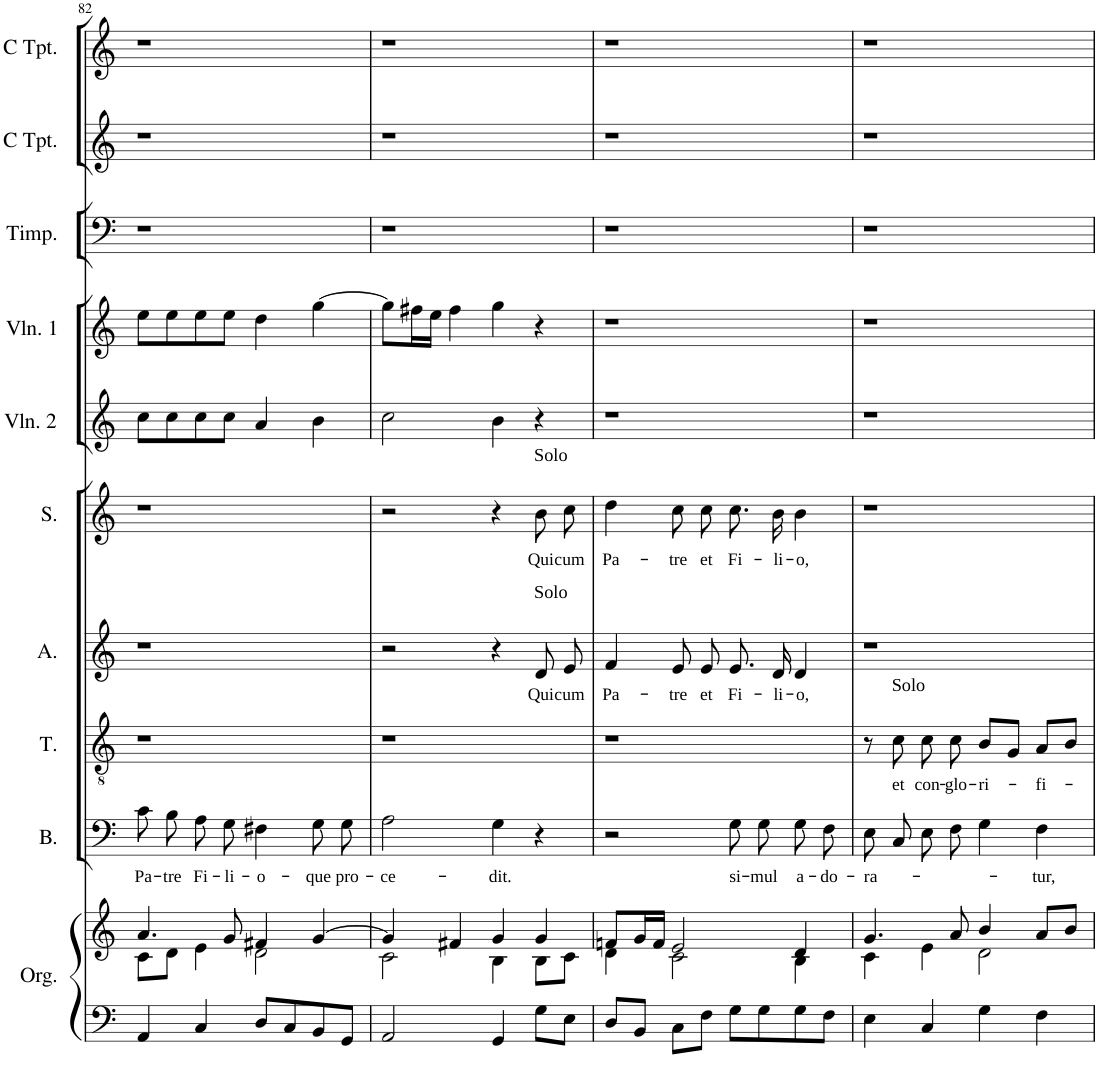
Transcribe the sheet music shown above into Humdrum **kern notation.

**kern	**kern	**kern	**text	**kern	**text	**kern	**text	**kern	**text	**kern	**kern	**kern	**kern	**kern
*part10	*part10	*part9	*part9	*part8	*part8	*part7	*part7	*part6	*part6	*part5	*part4	*part3	*part2	*part1
*staff11	*staff10	*staff9	*staff9	*staff8	*staff8	*staff7	*staff7	*staff6	*staff6	*staff5	*staff4	*staff3	*staff2	*staff1
*I"Organo	*	*I"Bass	*	*I"Tenore	*	*I"Alto	*	*I"Canto	*	*I"Violino secondo	*I"Violino primo	*I"Tympani	*I"Clarino secondo	*I"Clarino primo
*I'Org.	*	*I'B.	*	*I'T.	*	*I'A.	*	*	*	*I'Vln. 2	*I'Vln. 1	*	*	*
!!LO:PB:g=z
*clefF4	*clefG2	*clefF4	*	*clefGv2	*	*clefG2	*	*clefG2	*	*clefG2	*clefG2	*clefF4	*clefG2	*clefG2
*	*	*	*	*Trd7c12	*	*	*	*	*	*	*	*	*	*
*k[]	*k[]	*k[]	*	*k[]	*	*k[]	*	*k[]	*	*k[]	*k[]	*k[]	*k[]	*k[]
*M4/4	*M4/4	*M4/4	*	*M4/4	*	*M4/4	*	*M4/4	*	*M4/4	*M4/4	*M4/4	*M4/4	*M4/4
*met(c)	*met(c)	*met(c)	*	*met(c)	*	*met(c)	*	*met(c)	*	*met(c)	*met(c)	*met(c)	*met(c)	*met(c)
=82	=82	=82	=82	=82	=82	=82	=82	=82	=82	=82	=82	=82	=82	=82
*	*^	*	*	*	*	*	*	*	*	*	*	*	*	*
!	!	!	!	!LO:LY:b	!	!	!	!	!	!	!	!	!	!	!
4AA/	4.a/	8c\L	8c\L	Pa-	1r	.	1r	.	1r	.	8cc\L	8ee\L	1r	1r	1r
!	!	!	!	!LO:LY:b	!	!	!	!	!	!	!	!	!	!	!
.	.	8d\J	8B\J	-tre	.	.	.	.	.	.	8cc\	8ee\	.	.	.
!	!	!	!	!LO:LY:b	!	!	!	!	!	!	!	!	!	!	!
4C/	.	4e\	8A\L	Fi-	.	.	.	.	.	.	8cc\	8ee\	.	.	.
!	!	!	!	!LO:LY:b	!	!	!	!	!	!	!	!	!	!	!
.	8g/	.	8G\J	-li-	.	.	.	.	.	.	8cc\J	8ee\J	.	.	.
!	!	!	!	!LO:LY:b	!	!	!	!	!	!	!	!	!	!	!
8D/L	4f#X/	2d\	4F#X\	-o-	.	.	.	.	.	.	4a/	4dd\	.	.	.
8C/	.	.	.	.	.	.	.	.	.	.	.	.	.	.	.
!	!	!	!	!LO:LY:b	!	!	!	!	!	!	!	!	!	!	!
8BB/	[4g/	.	8G\L	-que	.	.	.	.	.	.	4b\	[4gg\	.	.	.
!	!	!	!	!LO:LY:b	!	!	!	!	!	!	!	!	!	!	!
8GG/J	.	.	8G\J	pro-	.	.	.	.	.	.	.	.	.	.	.
=83	=83	=83	=83	=83	=83	=83	=83	=83	=83	=83	=83	=83	=83	=83	=83
!	!	!	!	!LO:LY:b	!	!	!	!	!	!	!	!	!	!	!
2AA/	4g/]	2c\	2A\	-ce-	1r	.	2r	.	2r	.	2cc\	8gg\L]	1r	1r	1r
.	.	.	.	.	.	.	.	.	.	.	.	16ff#X\L	.	.	.
.	.	.	.	.	.	.	.	.	.	.	.	16ee\JJ	.	.	.
.	4f#X/	.	.	.	.	.	.	.	.	.	.	4ff#\	.	.	.
!	!	!	!	!LO:LY:b	!	!	!	!	!	!	!	!	!	!	!
4GG/	4g/	4B\	4G\	-dit.	.	.	4r	.	4r	.	4b\	4gg\	.	.	.
!	!	!	!	!	!	!	!	!	!LO:TX:a:t=Solo	!	!	!	!	!	!
!	!	!	!	!	!	!	!LO:TX:a:t=Solo	!	!	!	!	!	!	!	!
!	!	!	!	!	!	!	!	!LO:LY:b	!	!LO:LY:b	!	!	!	!	!
8G\L	4g/	8B\L	4r	.	.	.	8d/L	Qui	8b\L	Qui	4r	4r	.	.	.
!	!	!	!	!	!	!	!	!LO:LY:b	!	!LO:LY:b	!	!	!	!	!
8E\J	.	8c\J	.	.	.	.	8e/J	cum	8cc\J	cum	.	.	.	.	.
=84	=84	=84	=84	=84	=84	=84	=84	=84	=84	=84	=84	=84	=84	=84	=84
!	!	!	!	!	!	!	!	!LO:LY:b	!	!LO:LY:b	!	!	!	!	!
8D/L	8fn/L	4d\	2r	.	1r	.	4f/	Pa-	4dd\	Pa-	1r	1r	1r	1r	1r
8BB/J	16g/L	.	.	.	.	.	.	.	.	.	.	.	.	.	.
.	16f/JJ	.	.	.	.	.	.	.	.	.	.	.	.	.	.
!	!	!	!	!	!	!	!	!LO:LY:b	!	!LO:LY:b	!	!	!	!	!
8C\L	2e/	2c\	.	.	.	.	8e/L	-tre	8cc\L	-tre	.	.	.	.	.
!	!	!	!	!	!	!	!	!LO:LY:b	!	!LO:LY:b	!	!	!	!	!
8F\J	.	.	.	.	.	.	8e/J	et	8cc\J	et	.	.	.	.	.
!	!	!	!	!LO:LY:b	!	!	!	!LO:LY:b	!	!LO:LY:b	!	!	!	!	!
8G\L	.	.	8G\L	si-	.	.	8.e/L	Fi-	8.cc\L	Fi-	.	.	.	.	.
!	!	!	!	!LO:LY:b	!	!	!	!	!	!	!	!	!	!	!
8G\	.	.	8G\J	-mul	.	.	.	.	.	.	.	.	.	.	.
!	!	!	!	!	!	!	!	!LO:LY:b	!	!LO:LY:b	!	!	!	!	!
.	.	.	.	.	.	.	16d/Jk	-li-	16b\Jk	-li-	.	.	.	.	.
!	!	!	!	!LO:LY:b	!	!	!	!LO:LY:b	!	!LO:LY:b	!	!	!	!	!
8G\	4d/	4B\	8G\L	a-	.	.	4d/	-o,	4b\	-o,	.	.	.	.	.
!	!	!	!	!LO:LY:b	!	!	!	!	!	!	!	!	!	!	!
8F\J	.	.	8F\J	-do-	.	.	.	.	.	.	.	.	.	.	.
=85	=85	=85	=85	=85	=85	=85	=85	=85	=85	=85	=85	=85	=85	=85	=85
!	!	!	!	!LO:LY:b	!	!	!	!	!	!	!	!	!	!	!
4E\	4.g/	4c\	8E\L	-ra-	8r	.	1r	.	1r	.	1r	1r	1r	1r	1r
!	!	!	!	!	!LO:TX:a:t=Solo	!	!	!	!	!	!	!	!	!	!
!	!	!	!	!	!	!LO:LY:b	!	!	!	!	!	!	!	!	!
.	.	.	8C\J	.	8c\	et	.	.	.	.	.	.	.	.	.
!	!	!	!	!	!	!LO:LY:b	!	!	!	!	!	!	!	!	!
4C/	.	4e\	8E\L	.	8c\	con-	.	.	.	.	.	.	.	.	.
!	!	!	!	!	!	!LO:LY:b	!	!	!	!	!	!	!	!	!
.	8a/	.	8F\J	.	8c\	-glo-	.	.	.	.	.	.	.	.	.
!	!	!	!	!	!	!LO:LY:b	!	!	!	!	!	!	!	!	!
4G\	4b/	2d\	4G\	.	8B/L	-ri-	.	.	.	.	.	.	.	.	.
.	.	.	.	.	8G/J	.	.	.	.	.	.	.	.	.	.
!	!	!	!	!LO:LY:b	!	!LO:LY:b	!	!	!	!	!	!	!	!	!
4F\	8a/L	.	4F\	-tur,	8A/L	-fi-	.	.	.	.	.	.	.	.	.
.	8b/J	.	.	.	8B/J	.	.	.	.	.	.	.	.	.	.
*	*v	*v	*	*	*	*	*	*	*	*	*	*	*	*	*
=	=	=	=	=	=	=	=	=	=	=	=	=	=	=
*-	*-	*-	*-	*-	*-	*-	*-	*-	*-	*-	*-	*-	*-	*-
